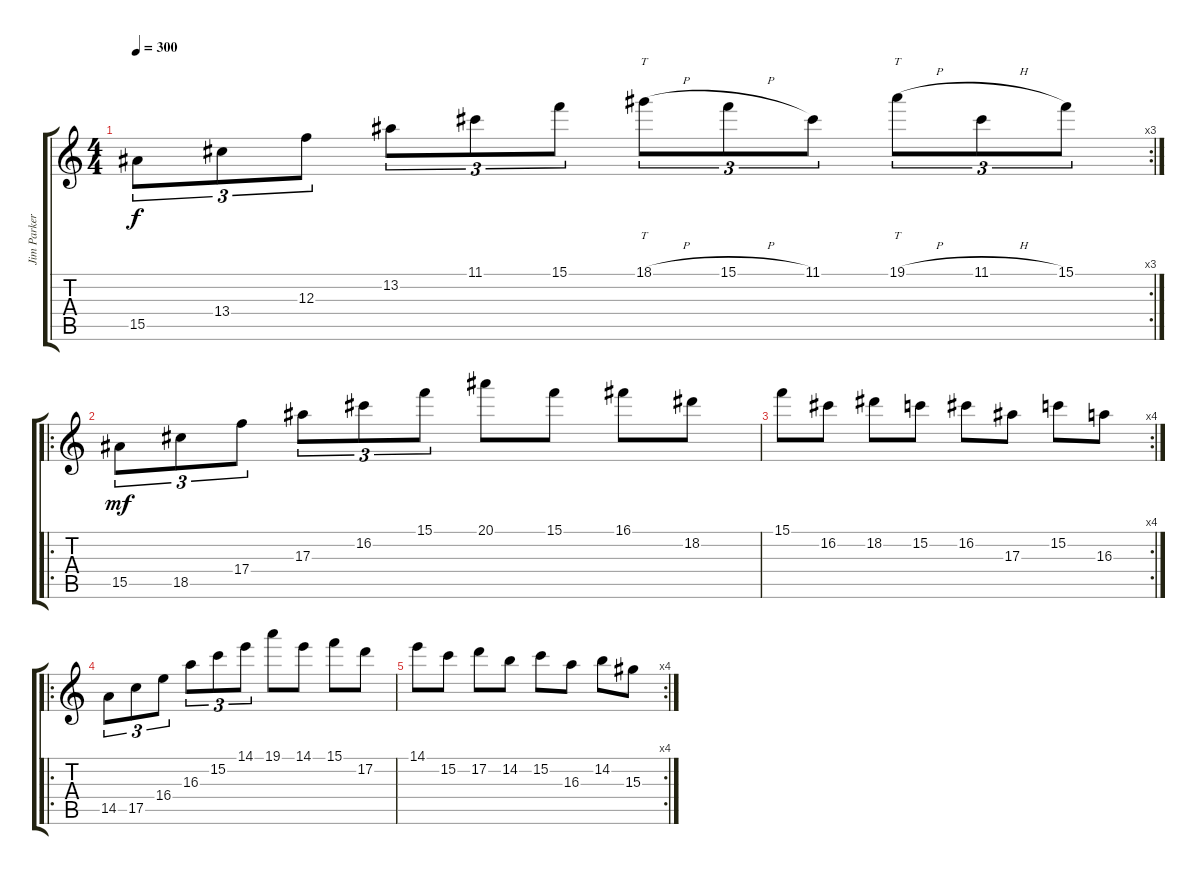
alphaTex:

\track ("Jim Parker" "Jim Parker") {instrument distortionguitar}
\staff {score tabs}
\tuning (D4 A3 F3 C3 G2 D2) {hide}
\rc 3
\ts (4 4)
\tempo 300
\clef g2
\ks c
15.5.8{tu (3 2) dy f} 13.4.8{tu (3 2)} 12.3.8{tu (3 2)} 13.2.8{tu (3 2)} 11.1.8{tu (3 2)} 15.1.8{tu (3 2)} 18.1{h}.8{tt tu (3 2)} 15.1{h}.8{tu (3 2)} 11.1.8{tu (3 2)} 19.1{h}.8{tt tu (3 2)} 11.1{h}.8{tu (3 2)} 15.1.8{tu (3 2)} |
\ro
15.5.8{tu (3 2) dy mf} 18.5.8{tu (3 2)} 17.4.8{tu (3 2)} 17.3.8{tu (3 2)} 16.2.8{tu (3 2)} 15.1.8{tu (3 2)} 20.1.8 15.1.8 16.1.8 18.2.8 |
\rc 4
15.1.8 16.2.8 18.2.8 15.2.8 16.2.8 17.3.8 15.2.8 16.3.8 |
\ro
14.5.8{tu (3 2)} 17.5.8{tu (3 2)} 16.4.8{tu (3 2)} 16.3.8{tu (3 2)} 15.2.8{tu (3 2)} 14.1.8{tu (3 2)} 19.1.8 14.1.8 15.1.8 17.2.8 |
\rc 4
14.1.8 15.2.8 17.2.8 14.2.8 15.2.8 16.3.8 14.2.8 15.3.8
